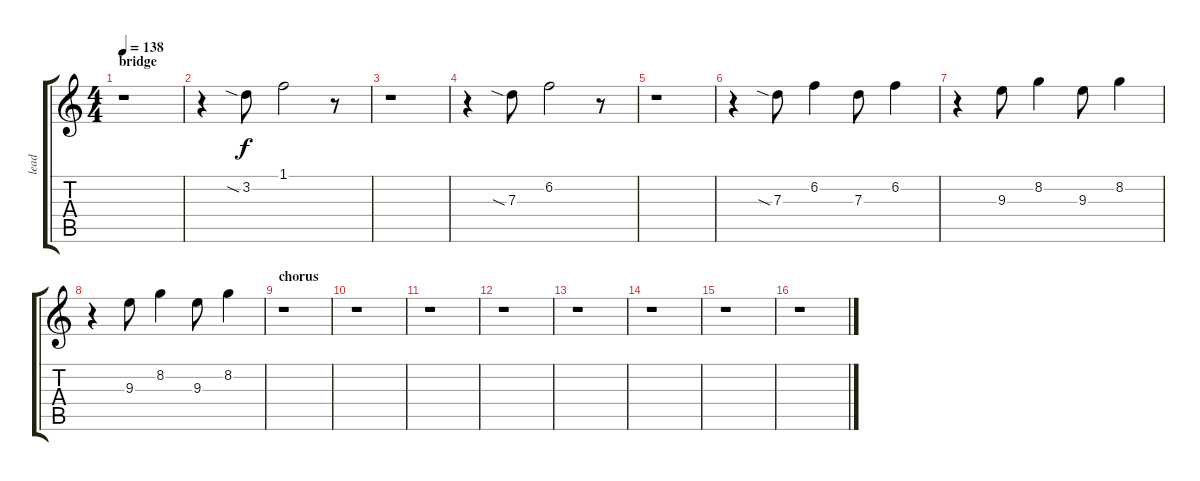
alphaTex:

\track ("lead" "lead") {instrument overdrivenguitar}
\staff {score tabs}
\tuning (E4 B3 G3 D3 A2 E2) {hide}
\ts (4 4)
\section ("" "bridge")
\tempo 138
\clef g2
\ks c
r.1{dy f} |
r.4 3.2{sia}.8 1.1.2 r.8 |
r.1 |
r.4 7.3{sia}.8 6.2.2 r.8 |
r.1 |
r.4 7.3{sia}.8 6.2.4 7.3.8 6.2.4 |
r.4 9.3.8 8.2.4 9.3.8 8.2.4 |
r.4 9.3.8 8.2.4 9.3.8 8.2.4 |
\section ("" "chorus")
r.1 |
r.1 |
r.1 |
r.1 |
r.1 |
r.1 |
r.1 |
r.1
